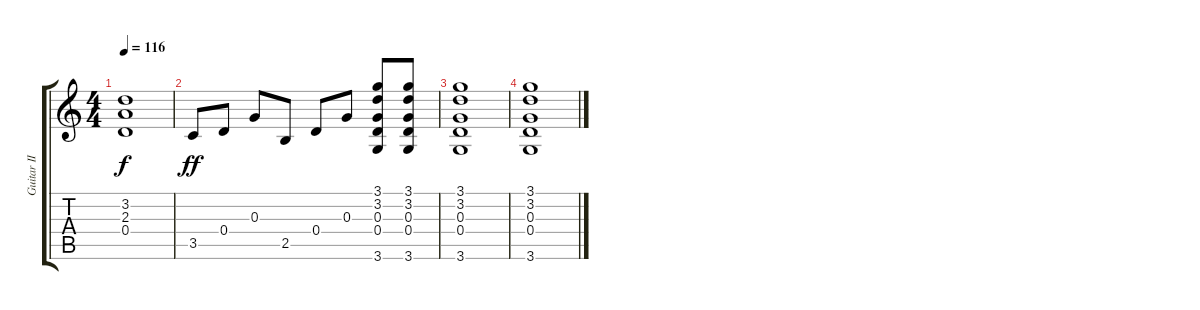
\track ("Guitar II" "Guitar II") {instrument distortionguitar}
\staff {score tabs}
\tuning (E4 B3 G3 D3 A2 E2) {hide}
\ts (4 4)
\tempo 116
\clef g2
\ks c
(3.2{t} 2.3{t} 0.4{t}).1{dy f} |
3.5.8{dy ff} 0.4.8 0.3.8 2.5.8 0.4.8 0.3.8 (3.1 3.2 0.3 0.4 3.6).8 (3.1 3.2 0.3 0.4 3.6).8 |
(3.1 3.2 0.3 0.4 3.6).1 |
(3.1 3.2 0.3 0.4 3.6).1
